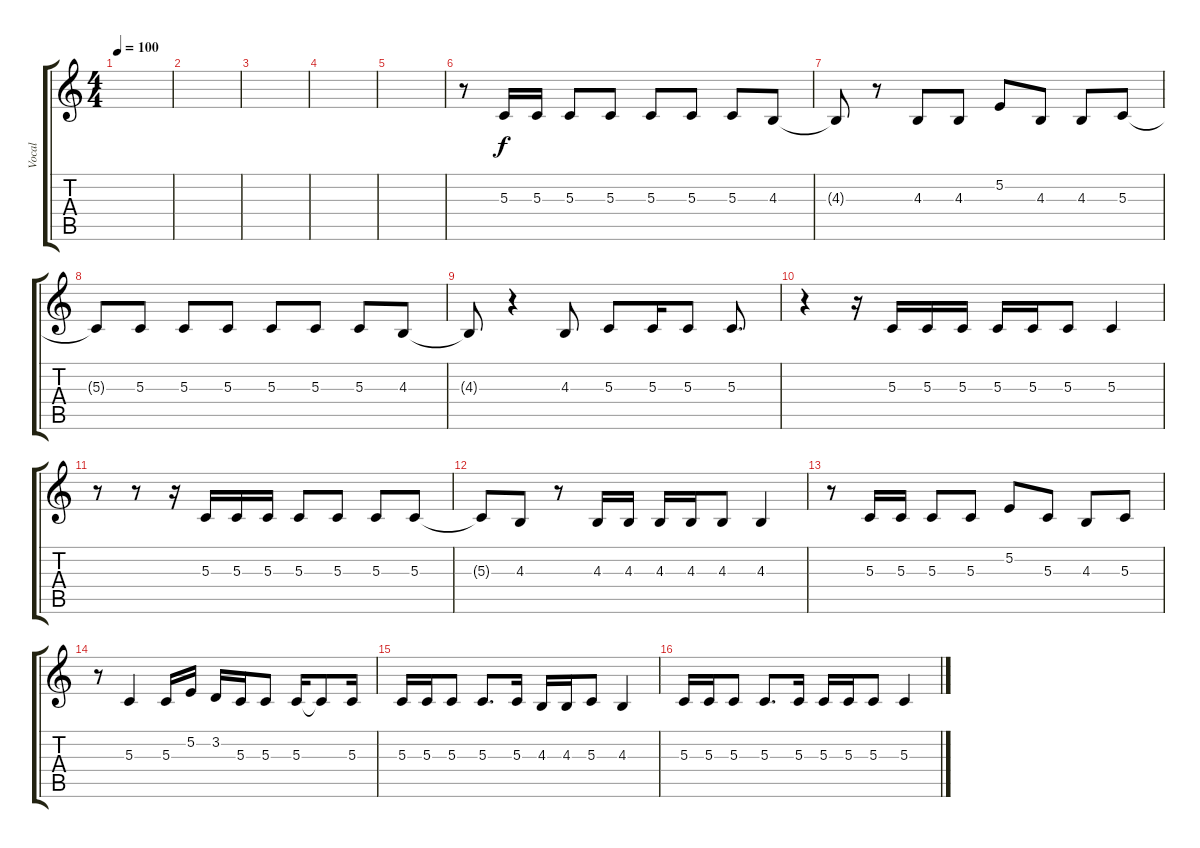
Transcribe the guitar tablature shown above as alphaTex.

\track ("Vocal" "Vocal") {instrument bassoon}
\staff {score tabs}
\tuning (E4 B3 G3 D3 A2 E2) {hide}
\ts (4 4)
\tempo 100
\clef g2
\ks c
|
|
|
|
|
r.8 5.3.16 5.3.16 5.3.8 5.3.8 5.3.8 5.3.8 5.3.8 4.3.8 |
4.3{t}.8 r.8 4.3.8 4.3.8 5.2.8 4.3.8 4.3.8 5.3.8 |
5.3{t}.8 5.3.8 5.3.8 5.3.8 5.3.8 5.3.8 5.3.8 4.3.8 |
4.3{t}.8 r.4 4.3.8 5.3.8 5.3.16 5.3.8 5.3.8{d} |
r.4 r.16 5.3.16 5.3.16 5.3.16 5.3.16 5.3.16 5.3.8 5.3.4 |
r.8 r.8 r.16 5.3.16 5.3.16 5.3.16 5.3.8 5.3.8 5.3.8 5.3.8 |
5.3{t}.8 4.3.8 r.8 4.3.16 4.3.16 4.3.16 4.3.16 4.3.8 4.3.4 |
r.8 5.3.16 5.3.16 5.3.8 5.3.8 5.2.8 5.3.8 4.3.8 5.3.8 |
r.8 5.3.4 5.3.16 5.2.16 3.2.16 5.3.16 5.3.8 5.3.16 5.3{t}.8 5.3.16 |
5.3.16 5.3.16 5.3.8 5.3.8{d} 5.3.16 4.3.16 4.3.16 5.3.8 4.3.4 |
5.3.16 5.3.16 5.3.8 5.3.8{d} 5.3.16 5.3.16 5.3.16 5.3.8 5.3.4
